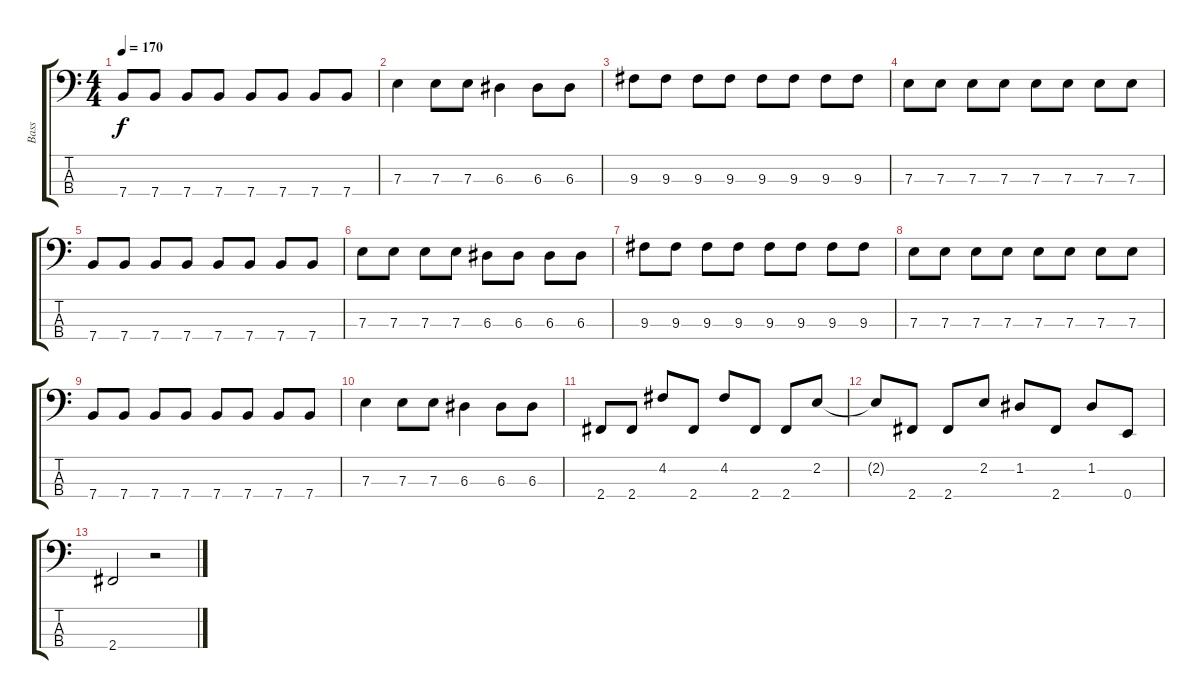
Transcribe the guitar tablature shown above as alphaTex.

\track ("Bass" "Bass") {instrument electricbassfinger}
\staff {score tabs}
\tuning (G2 D2 A1 E1) {hide}
\ts (4 4)
\tempo 170
\clef f4
\ks c
7.4.8{dy f} 7.4.8 7.4.8 7.4.8 7.4.8 7.4.8 7.4.8 7.4.8 |
7.3.4 7.3.8 7.3.8 6.3.4 6.3.8 6.3.8 |
9.3.8 9.3.8 9.3.8 9.3.8 9.3.8 9.3.8 9.3.8 9.3.8 |
7.3.8 7.3.8 7.3.8 7.3.8 7.3.8 7.3.8 7.3.8 7.3.8 |
7.4.8 7.4.8 7.4.8 7.4.8 7.4.8 7.4.8 7.4.8 7.4.8 |
7.3.8 7.3.8 7.3.8 7.3.8 6.3.8 6.3.8 6.3.8 6.3.8 |
9.3.8 9.3.8 9.3.8 9.3.8 9.3.8 9.3.8 9.3.8 9.3.8 |
7.3.8 7.3.8 7.3.8 7.3.8 7.3.8 7.3.8 7.3.8 7.3.8 |
7.4.8 7.4.8 7.4.8 7.4.8 7.4.8 7.4.8 7.4.8 7.4.8 |
7.3.4 7.3.8 7.3.8 6.3.4 6.3.8 6.3.8 |
2.4.8 2.4.8 4.2.8 2.4.8 4.2.8 2.4.8 2.4.8 2.2.8 |
2.2{t}.8 2.4.8 2.4.8 2.2.8 1.2.8 2.4.8 1.2.8 0.4.8 |
2.4.2 r.2
